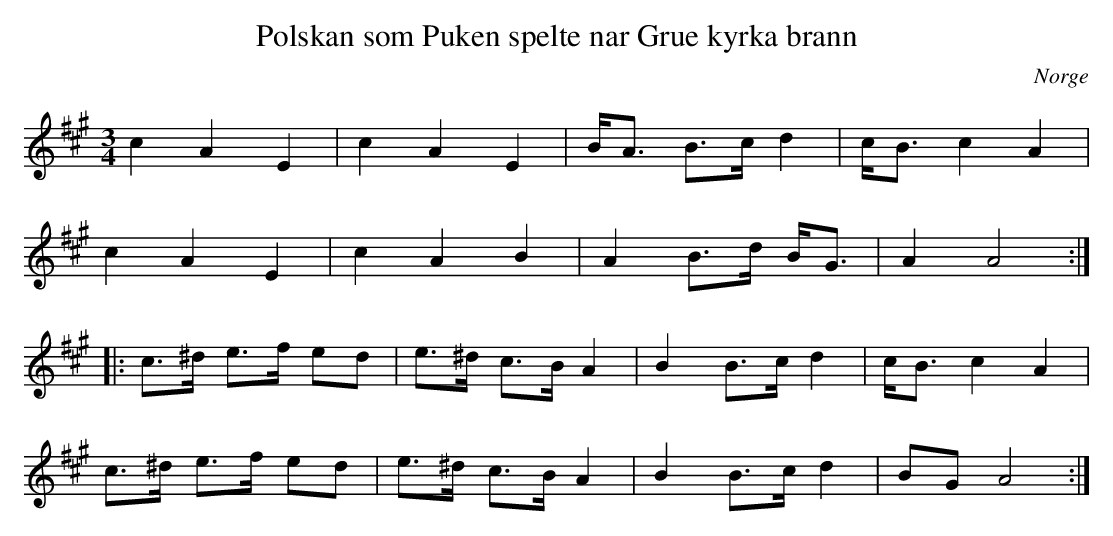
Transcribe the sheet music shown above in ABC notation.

X:1
T:Polskan som Puken spelte nar Grue kyrka brann
O:Norge
M:3/4
L:1/8
K:A
c2 A2 E2    | c2  A2  E2  | B<A B>c d2 | c<B c2 A2 |
c2 A2 E2    | c2  A2  B2  | A2 B>d B<G | A2 A4    ::
c>^d e>f ed | e>^d c>B A2 | B2 B>c d2  | c<B c2 A2 |
c>^d e>f ed | e>^d c>B A2 | B2 B>c d2  | BG A4    :|
